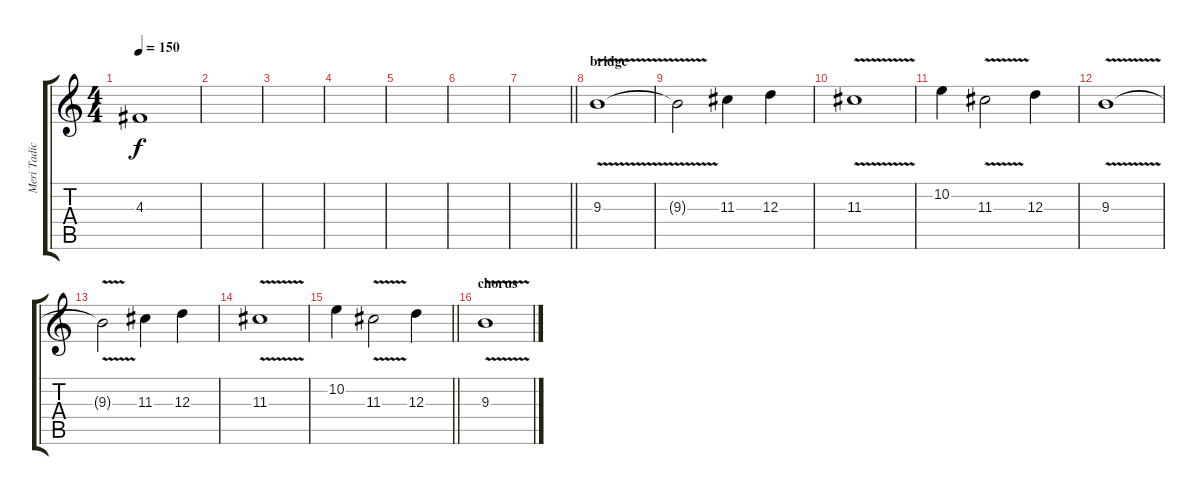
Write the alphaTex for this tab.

\track ("Meri Tadic" "Meri Tadic") {instrument fiddle}
\staff {score tabs}
\tuning (B4 Gb4 D4 A3 E3 B2) {hide}
\ts (4 4)
\tempo 150
\clef g2
\ks c
4.3{t}.1{dy f} |
|
|
|
|
|
\barLineRight lightlight
|
\section ("" "bridge")
9.3{v}.1{volume 9} |
9.3{t}.2 11.3.4 12.3.4 |
11.3{v}.1 |
10.2.4 11.3{v}.2 12.3.4 |
9.3{v}.1 |
9.3{t}.2 11.3.4 12.3.4 |
11.3{v}.1 |
\barLineRight lightlight
10.2.4 11.3{v}.2 12.3.4 |
\section ("" "chorus")
9.3{v}.1{volume 0}
